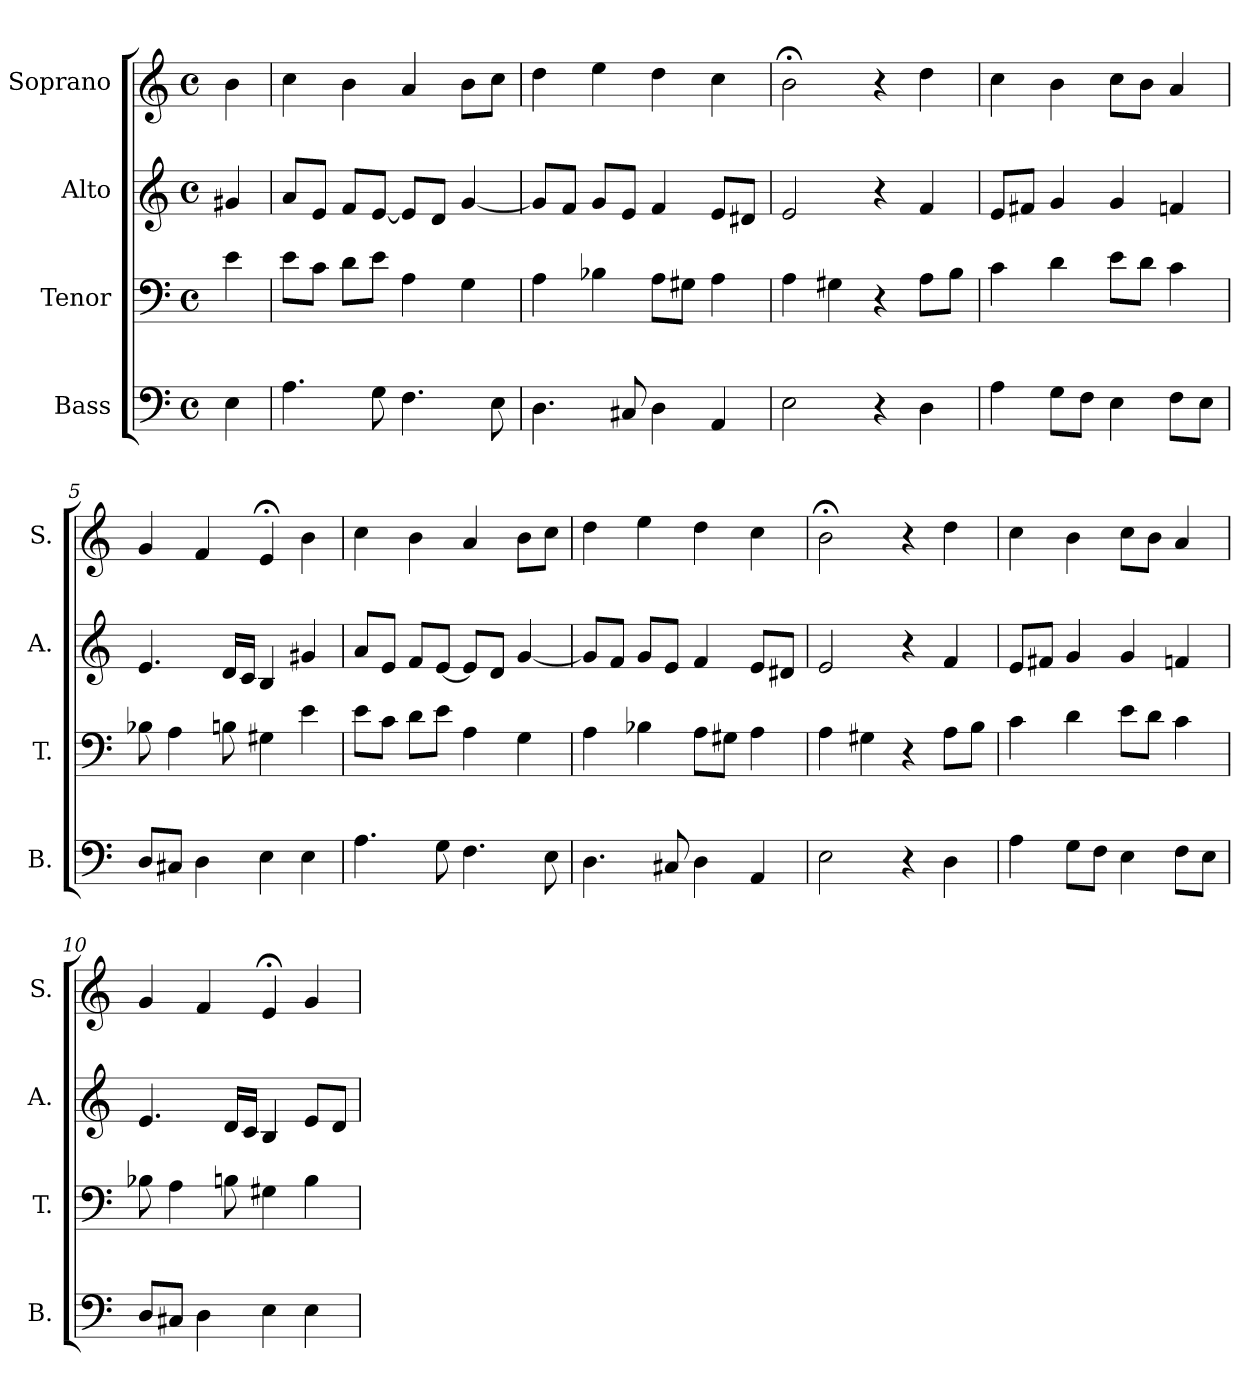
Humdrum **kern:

**kern	**kern	**kern	**kern
*part4	*part3	*part2	*part1
*staff4	*staff3	*staff2	*staff1
*I"Bass	*I"Tenor	*I"Alto	*I"Soprano
*I'B.	*I'T.	*I'A.	*I'S.
*clefF4	*clefF4	*clefG2	*clefG2
*k[]	*k[]	*k[]	*k[]
*a:	*a:	*a:	*a:
*M4/4	*M4/4	*M4/4	*M4/4
*met(c)	*met(c)	*met(c)	*met(c)
=	=	=	=
4E\	4e\	4g#X/	4b\
=1	=1	=1	=1
4.A\	8e\L	8a/L	4cc\
.	8c\J	8e/J	.
.	8d\L	8f/L	4b\
8G\	8e\J	[8e/J	.
4.F\	4A\	8e/L]	4a/
.	.	8d/J	.
.	4G\	[4g/	8b\L
8E\	.	.	8cc\J
=2	=2	=2	=2
4.D\	4A\	8g/L]	4dd\
.	.	8f/J	.
.	4B-X\	8g/L	4ee\
8C#X/	.	8e/J	.
4D\	8A\L	4f/	4dd\
.	8G#X\J	.	.
4AA/	4A\	8e/L	4cc\
.	.	8d#X/J	.
=3	=3	=3	=3
2E\	4A\	2e/	2b;<\
.	4G#X\	.	.
4r	4r	4r	4r
4D\	8A\L	4f/	4dd\
.	8B\J	.	.
=4	=4	=4	=4
4A\	4c\	8e/L	4cc\
.	.	8f#X/J	.
8G\L	4d\	4g/	4b\
8F\J	.	.	.
4E\	8e\L	4g/	8cc\L
.	8d\J	.	8b\J
8F\L	4c\	4fn/	4a/
8E\J	.	.	.
!!LO:LB:g=z
=5	=5	=5	=5
8D/L	8B-X\	4.e/	4g/
8C#X/J	4A\	.	.
4D\	.	.	4f/
.	8Bn\	16d/LL	.
.	.	16c/JJ	.
4E\	4G#X\	4B/	4e;</
4E\	4e\	4g#X/	4b\
=6	=6	=6	=6
4.A\	8e\L	8a/L	4cc\
.	8c\J	8e/J	.
.	8d\L	8f/L	4b\
8G\	8e\J	[8e/J	.
4.F\	4A\	8e/L]	4a/
.	.	8d/J	.
.	4G\	[4g/	8b\L
8E\	.	.	8cc\J
=7	=7	=7	=7
4.D\	4A\	8g/L]	4dd\
.	.	8f/J	.
.	4B-X\	8g/L	4ee\
8C#X/	.	8e/J	.
4D\	8A\L	4f/	4dd\
.	8G#X\J	.	.
4AA/	4A\	8e/L	4cc\
.	.	8d#X/J	.
=8	=8	=8	=8
2E\	4A\	2e/	2b;<\
.	4G#X\	.	.
4r	4r	4r	4r
4D\	8A\L	4f/	4dd\
.	8B\J	.	.
!!LO:LB:g=z
=9	=9	=9	=9
4A\	4c\	8e/L	4cc\
.	.	8f#X/J	.
8G\L	4d\	4g/	4b\
8F\J	.	.	.
4E\	8e\L	4g/	8cc\L
.	8d\J	.	8b\J
8F\L	4c\	4fn/	4a/
8E\J	.	.	.
=10	=10	=10	=10
8D/L	8B-X\	4.e/	4g/
8C#X/J	4A\	.	.
4D\	.	.	4f/
.	8Bn\	16d/LL	.
.	.	16c/JJ	.
4E\	4G#X\	4B/	4e;</
4E\	4B\	8e/L	4g/
.	.	8d/J	.
=	=	=	=
*-	*-	*-	*-
